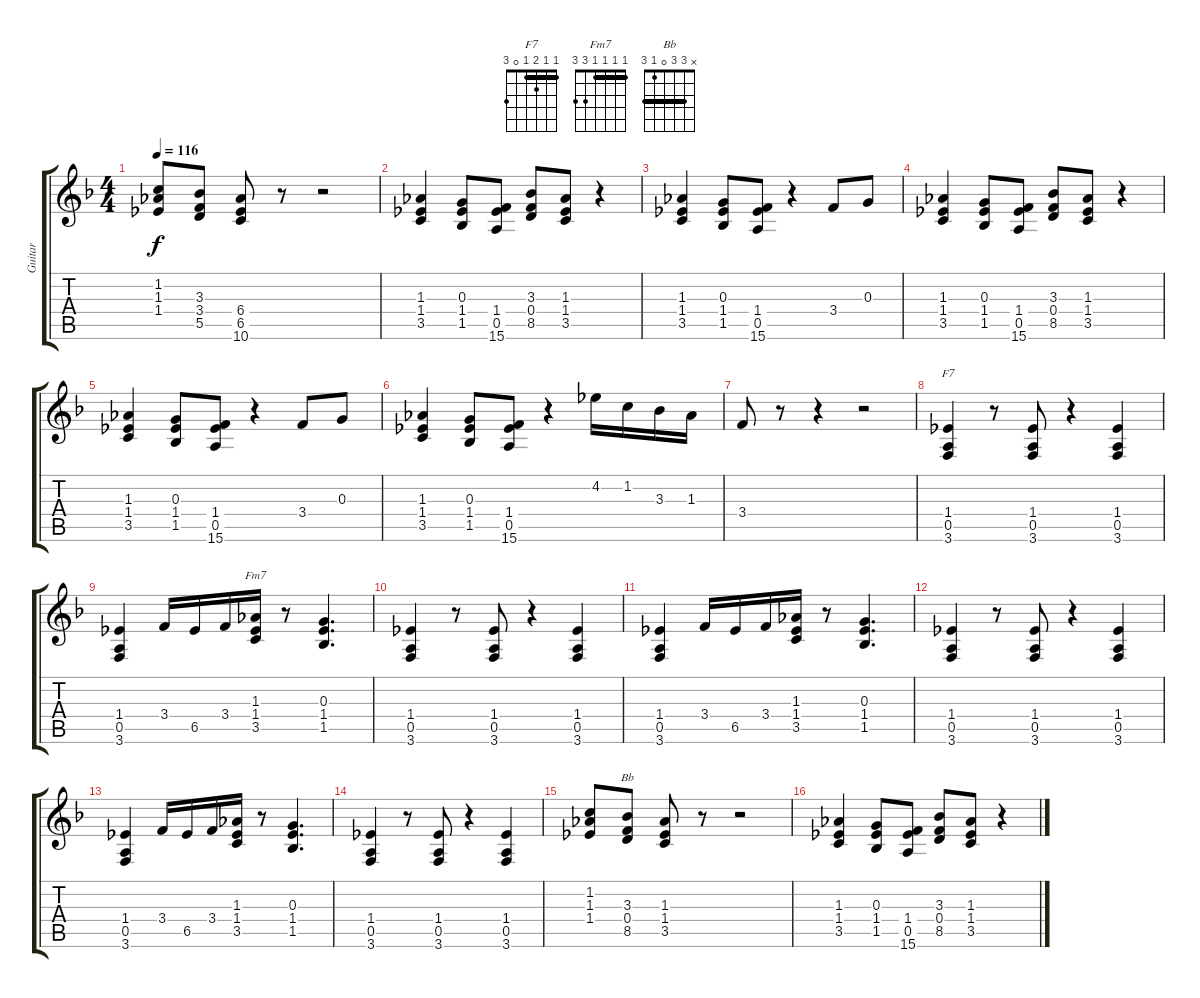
\track ("Guitar" "Guitar") {instrument electricguitarjazz}
\staff {score tabs}
\tuning (E4 B3 G3 D3 A2 D2) {hide}
\chord ("F7" 1 1 2 1 0 3) {barre 1}
\chord ("Fm7" 1 1 1 1 3 3) {barre 1}
\chord ("Bb" x 3 3 0 1 3) {barre 3}
\ts (4 4)
\tempo 116
\clef g2
\ks f
(1.2 1.3 1.4).8{dy f} (3.3 3.4 5.5).8 (6.4 6.5 10.6).8 r.8 r.2 |
(1.3 1.4 3.5).4 (0.3 1.4 1.5).8 (1.4 0.5 15.6).8 (3.3 0.4 8.5).8 (1.3 1.4 3.5).8 r.4 |
(1.3 1.4 3.5).4 (0.3 1.4 1.5).8 (1.4 0.5 15.6).8 r.4 3.4.8 0.3.8 |
(1.3 1.4 3.5).4 (0.3 1.4 1.5).8 (1.4 0.5 15.6).8 (3.3 0.4 8.5).8 (1.3 1.4 3.5).8 r.4 |
(1.3 1.4 3.5).4 (0.3 1.4 1.5).8 (1.4 0.5 15.6).8 r.4 3.4.8 0.3.8 |
(1.3 1.4 3.5).4 (0.3 1.4 1.5).8 (1.4 0.5 15.6).8 r.4 4.2.16 1.2.16 3.3.16 1.3.16 |
3.4.8 r.8 r.4 r.2 |
(1.4 0.5 3.6).4{ch "F7"} r.8 (1.4 0.5 3.6).8 r.4 (1.4 0.5 3.6).4 |
(1.4 0.5 3.6).4 3.4.16 6.5.16 3.4.16 (1.3 1.4 3.5).16{ch "Fm7"} r.8 (0.3 1.4 1.5).4{d} |
(1.4 0.5 3.6).4 r.8 (1.4 0.5 3.6).8 r.4 (1.4 0.5 3.6).4 |
(1.4 0.5 3.6).4 3.4.16 6.5.16 3.4.16 (1.3 1.4 3.5).16 r.8 (0.3 1.4 1.5).4{d} |
(1.4 0.5 3.6).4 r.8 (1.4 0.5 3.6).8 r.4 (1.4 0.5 3.6).4 |
(1.4 0.5 3.6).4 3.4.16 6.5.16 3.4.16 (1.3 1.4 3.5).16 r.8 (0.3 1.4 1.5).4{d} |
(1.4 0.5 3.6).4 r.8 (1.4 0.5 3.6).8 r.4 (1.4 0.5 3.6).4 |
(1.2 1.3 1.4).8 (3.3 0.4 8.5).8{ch "Bb"} (1.3 1.4 3.5).8 r.8 r.2 |
(1.3 1.4 3.5).4 (0.3 1.4 1.5).8 (1.4 0.5 15.6).8 (3.3 0.4 8.5).8 (1.3 1.4 3.5).8 r.4
